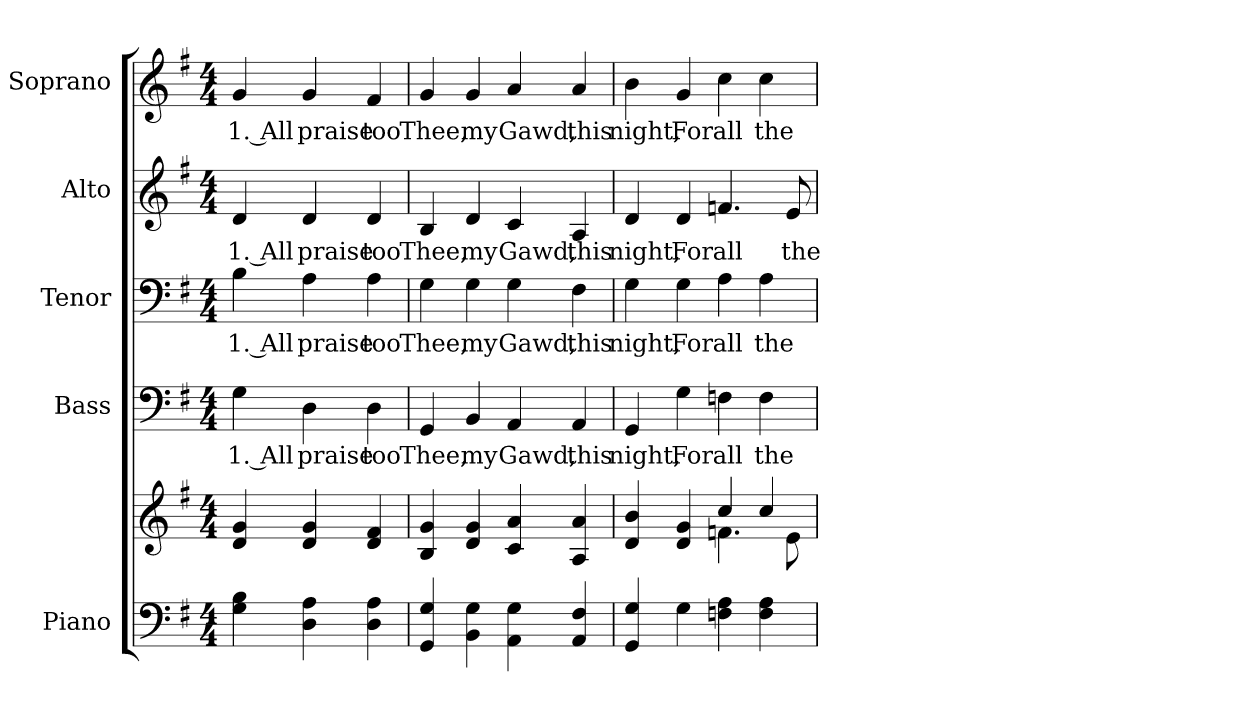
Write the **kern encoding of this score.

**kern	**kern	**kern	**text	**kern	**text	**kern	**text	**kern	**text
*part5	*part5	*part4	*part4	*part3	*part3	*part2	*part2	*part1	*part1
*staff6	*staff5	*staff4	*staff4	*staff3	*staff3	*staff2	*staff2	*staff1	*staff1
*I"Piano	*	*I"Bass	*	*I"Tenor	*	*I"Alto	*	*I"Soprano	*
*I'Pno.	*	*I'B.	*	*I'T.	*	*I'A.	*	*I'S.	*
!!LO:PB:g=z
*clefF4	*clefG2	*clefF4	*	*clefF4	*	*clefG2	*	*clefG2	*
*k[f#]	*k[f#]	*k[f#]	*	*k[f#]	*	*k[f#]	*	*k[f#]	*
*G:	*G:	*G:	*	*G:	*	*G:	*	*G:	*
*M4/4	*M4/4	*M4/4	*	*M4/4	*	*M4/4	*	*M4/4	*
*MM130	*MM130	*MM130	*	*MM130	*	*MM130	*	*MM130	*
=1	=1	=1	=1	=1	=1	=1	=1	=1	=1
!	!	!	!LO:LY:b:color=#000000	!	!	!	!	!	!
!	!	!	!	!	!LO:LY:b:color=#000000	!	!	!	!
!	!	!	!	!	!	!	!LO:LY:b:color=#000000	!	!
!	!	!	!	!	!	!	!	!	!LO:LY:b:color=#000000
4Gi\ 4Bi	4di/ 4gi	4Gi\	1. All	4Bi\	1. All	4di/	1. All	4gi/	1. All
!	!	!	!LO:LY:b:color=#000000	!	!	!	!	!	!
!	!	!	!	!	!LO:LY:b:color=#000000	!	!	!	!
!	!	!	!	!	!	!	!LO:LY:b:color=#000000	!	!
!	!	!	!	!	!	!	!	!	!LO:LY:b:color=#000000
4Di\ 4Ai	4di/ 4gi	4Di\	praise	4Ai\	praise	4di/	praise	4gi/	praise
!	!	!	!LO:LY:b:color=#000000	!	!	!	!	!	!
!	!	!	!	!	!LO:LY:b:color=#000000	!	!	!	!
!	!	!	!	!	!	!	!LO:LY:b:color=#000000	!	!
!	!	!	!	!	!	!	!	!	!LO:LY:b:color=#000000
4Di\ 4Ai	4di/ 4f#i	4Di\	too	4Ai\	too	4di/	too	4f#i/	too
=2	=2	=2	=2	=2	=2	=2	=2	=2	=2
!	!	!	!LO:LY:b:color=#000000	!	!	!	!	!	!
!	!	!	!	!	!LO:LY:b:color=#000000	!	!	!	!
!	!	!	!	!	!	!	!LO:LY:b:color=#000000	!	!
!	!	!	!	!	!	!	!	!	!LO:LY:b:color=#000000
4GGi/ 4Gi	4Bi/ 4gi	4GGi/	Thee,	4Gi\	Thee,	4Bi/	Thee,	4gi/	Thee,
!	!	!	!LO:LY:b:color=#000000	!	!	!	!	!	!
!	!	!	!	!	!LO:LY:b:color=#000000	!	!	!	!
!	!	!	!	!	!	!	!LO:LY:b:color=#000000	!	!
!	!	!	!	!	!	!	!	!	!LO:LY:b:color=#000000
4BBi\ 4Gi	4di/ 4gi	4BBi/	my	4Gi\	my	4di/	my	4gi/	my
!	!	!	!LO:LY:b:color=#000000	!	!	!	!	!	!
!	!	!	!	!	!LO:LY:b:color=#000000	!	!	!	!
!	!	!	!	!	!	!	!LO:LY:b:color=#000000	!	!
!	!	!	!	!	!	!	!	!	!LO:LY:b:color=#000000
4AAi\ 4Gi	4ci/ 4ai	4AAi/	Gawd,	4Gi\	Gawd,	4ci/	Gawd,	4ai/	Gawd,
!	!	!	!LO:LY:b:color=#000000	!	!	!	!	!	!
!	!	!	!	!	!LO:LY:b:color=#000000	!	!	!	!
!	!	!	!	!	!	!	!LO:LY:b:color=#000000	!	!
!	!	!	!	!	!	!	!	!	!LO:LY:b:color=#000000
4AAi/ 4F#i	4Ai/ 4ai	4AAi/	this	4F#i\	this	4Ai/	this	4ai/	this
!!LO:PB:g=z
=3	=3	=3	=3	=3	=3	=3	=3	=3	=3
*	*^	*	*	*	*	*	*	*	*
!	!	!	!	!LO:LY:b:color=#000000	!	!	!	!	!	!
!	!	!	!	!	!	!LO:LY:b:color=#000000	!	!	!	!
!	!	!	!	!	!	!	!	!LO:LY:b:color=#000000	!	!
!	!	!	!	!	!	!	!	!	!	!LO:LY:b:color=#000000
4GGi/ 4Gi	4di/ 4bi	2ryy	4GGi/	night,	4Gi\	night,	4di/	night,	4bi\	night,
!	!	!	!	!LO:LY:b:color=#000000	!	!	!	!	!	!
!	!	!	!	!	!	!LO:LY:b:color=#000000	!	!	!	!
!	!	!	!	!	!	!	!	!LO:LY:b:color=#000000	!	!
!	!	!	!	!	!	!	!	!	!	!LO:LY:b:color=#000000
4Gi\	4di/ 4gi	.	4Gi\	For	4Gi\	For	4di/	For	4gi/	For
!	!	!	!	!LO:LY:b:color=#000000	!	!	!	!	!	!
!	!	!	!	!	!	!LO:LY:b:color=#000000	!	!	!	!
!	!	!	!	!	!	!	!	!LO:LY:b:color=#000000	!	!
!	!	!	!	!	!	!	!	!	!	!LO:LY:b:color=#000000
4Fni\ 4Ai	4cci/	4.fni\	4Fni\	all	4Ai\	all	4.fni/	all	4cci\	all
!	!	!	!	!LO:LY:b:color=#000000	!	!	!	!	!	!
!	!	!	!	!	!	!LO:LY:b:color=#000000	!	!	!	!
!	!	!	!	!	!	!	!	!	!	!LO:LY:b:color=#000000
4Fi\ 4Ai	4cci/	.	4Fi\	the	4Ai\	the	.	.	4cci\	the
!	!	!	!	!	!	!	!	!LO:LY:b:color=#000000	!	!
.	.	8ei\	.	.	.	.	8ei/	the	.	.
*	*v	*v	*	*	*	*	*	*	*	*
=	=	=	=	=	=	=	=	=	=
*-	*-	*-	*-	*-	*-	*-	*-	*-	*-
